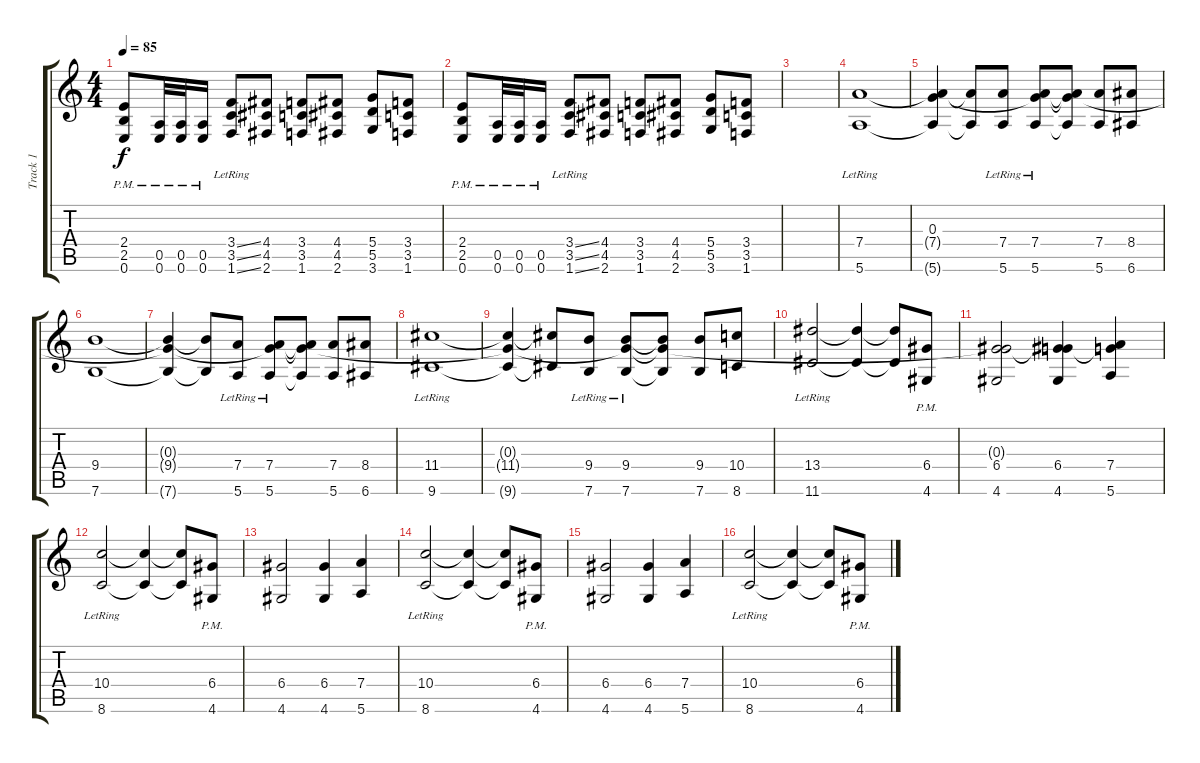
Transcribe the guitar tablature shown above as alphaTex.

\track ("Track 1" "Track 1") {instrument distortionguitar}
\staff {score tabs}
\tuning (E4 B3 G3 D3 A2 E2) {hide}
\ts (4 4)
\tempo 85
\clef g2
\ks c
(2.4{pm} 2.5{pm} 0.6{pm}).8{dy f} (0.5{pm} 0.6{pm}).32 (0.5{pm} 0.6{pm}).32 (0.5{pm} 0.6{pm}).16 (3.4{ss lr} 3.5{ss lr} 1.6{ss lr}).8 (4.4 4.5 2.6).8 (3.4 3.5 1.6).8 (4.4 4.5 2.6).8 (5.4 5.5 3.6).8 (3.4 3.5 1.6).8 |
(2.4{pm} 2.5{pm} 0.6{pm}).8 (0.5{pm} 0.6{pm}).32 (0.5{pm} 0.6{pm}).32 (0.5{pm} 0.6{pm}).16 (3.4{ss lr} 3.5{ss lr} 1.6{ss lr}).8 (4.4 4.5 2.6).8 (3.4 3.5 1.6).8 (4.4 4.5 2.6).8 (5.4 5.5 3.6).8 (3.4 3.5 1.6).8 |
|
(7.4 5.6{lr}).1 |
(0.3 7.4{t} 5.6{t}).4 (7.4{t} 5.6{t}).8 (7.4 5.6{lr}).8 (0.3{t} 7.4{lr} 5.6{lr}).8 (0.3{t} 7.4{t} 5.6{t}).8 (7.4 5.6).8 (8.4 6.6).8 |
(9.4 7.6).1 |
(0.3{t} 9.4{t} 7.6{t}).4 (9.4{t} 7.6{t}).8 (7.4 5.6{lr}).8 (0.3{t} 7.4{lr} 5.6{lr}).8 (0.3{t} 7.4{t} 5.6{t}).8 (7.4 5.6).8 (8.4 6.6).8 |
(11.4{lr} 9.6{lr}).1 |
(0.3{t} 11.4{t} 9.6{t}).4 (11.4{t} 9.6{t}).8 (9.4 7.6{lr}).8 (0.3{t} 9.4{lr} 7.6{lr}).8 (0.3{t} 9.4{t} 7.6{t}).8 (9.4 7.6).8 (10.4 8.6).8 |
(13.4{lr} 11.6{lr}).2 (13.4{t} 11.6{t}).4 (13.4{t} 11.6{t}).8 (6.4{pm} 4.6{pm}).8 |
(0.3{t} 6.4 4.6).2 (0.3{t} 6.4 4.6).4 (0.3{t} 7.4 5.6).4 |
(10.4{lr} 8.6{lr}).2 (10.4{t} 8.6{t}).4 (10.4{t} 8.6{t}).8 (6.4{pm} 4.6{pm}).8 |
(6.4 4.6).2 (6.4 4.6).4 (7.4 5.6).4 |
(10.4{lr} 8.6{lr}).2 (10.4{t} 8.6{t}).4 (10.4{t} 8.6{t}).8 (6.4{pm} 4.6{pm}).8 |
(6.4 4.6).2 (6.4 4.6).4 (7.4 5.6).4 |
(10.4{lr} 8.6{lr}).2 (10.4{t} 8.6{t}).4 (10.4{t} 8.6{t}).8 (6.4{pm} 4.6{pm}).8
